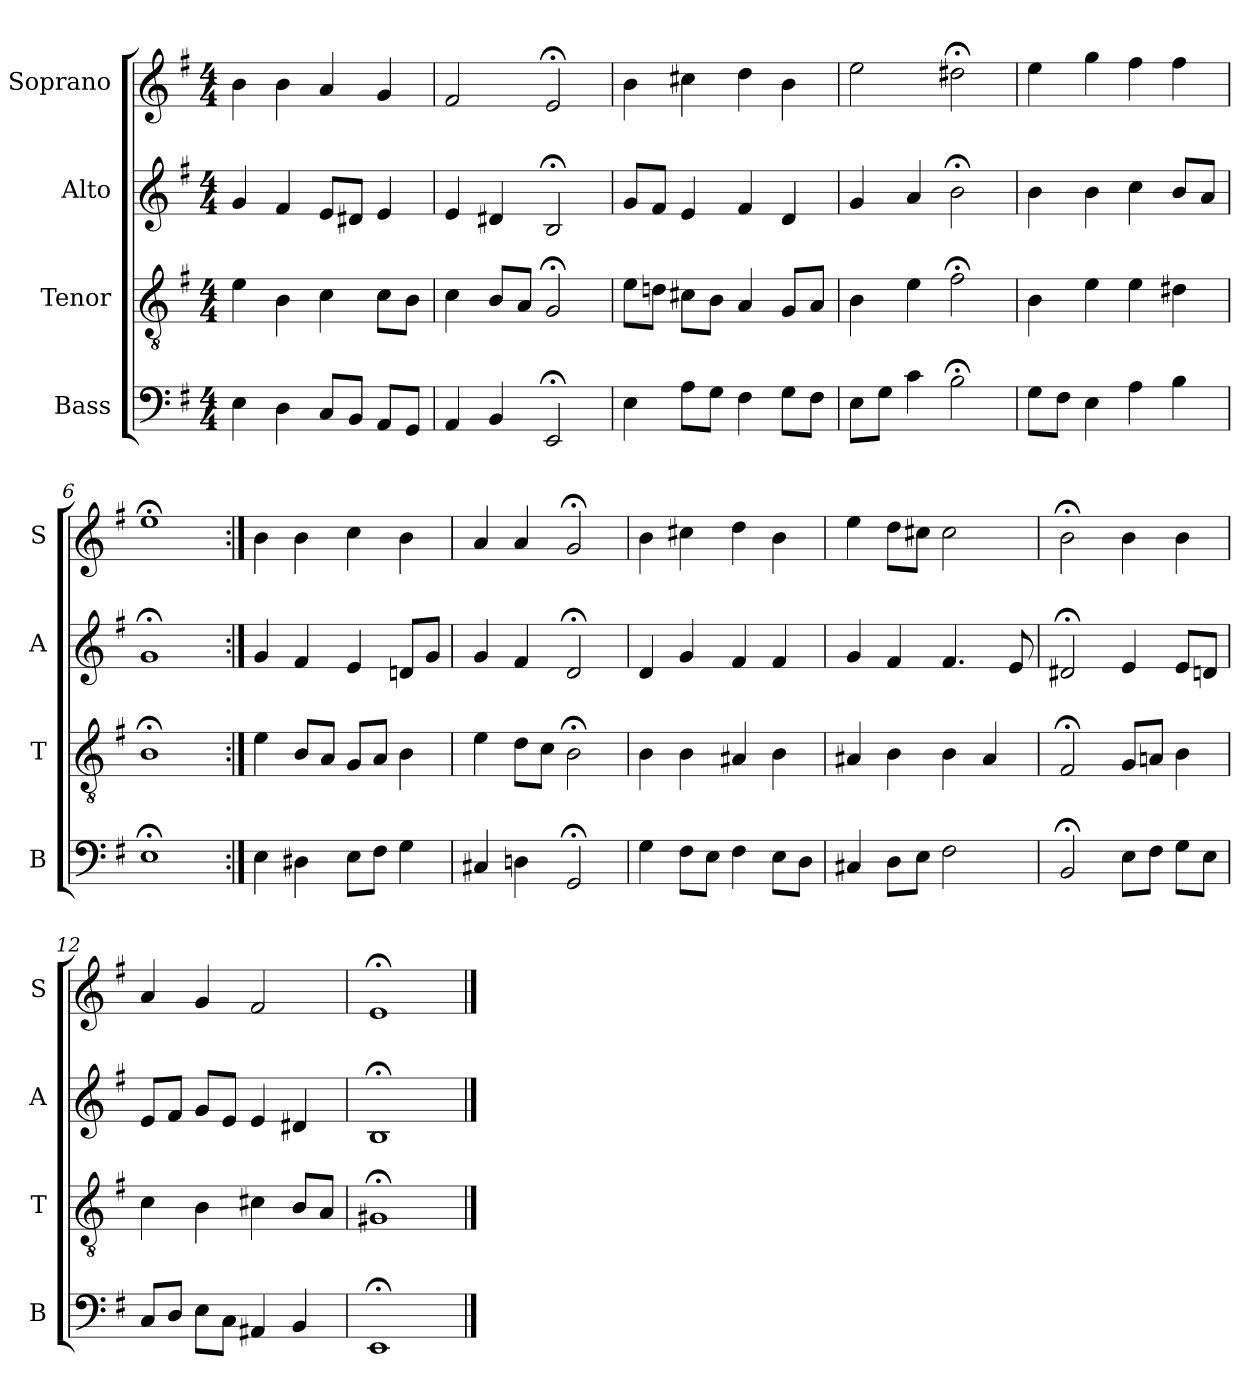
**kern	**kern	**kern	**kern
*part4	*part3	*part2	*part1
*staff4	*staff3	*staff2	*staff1
*I"Bass	*I"Tenor	*I"Alto	*I"Soprano
*I'B	*I'T	*I'A	*I'S
*clefF4	*clefGv2	*clefG2	*clefG2
*k[f#]	*k[f#]	*k[f#]	*k[f#]
*e:	*e:	*e:	*e:
*M4/4	*M4/4	*M4/4	*M4/4
*MM100	*MM100	*MM100	*MM100
=1	=1	=1	=1
4E	4e	4g	4b
4D	4B	4f#	4b
8CL	4c	8eL	4a
8BBJ	.	8d#XJ	.
8AAL	8cL	4e	4g
8GGJ	8BJ	.	.
=2	=2	=2	=2
4AA	4c	4e	2f#
4BB	8BL	4d#X	.
.	8AJ	.	.
2EE;<	2G;<	2B;<	2e;<
=3	=3	=3	=3
4E	8eL	8gL	4b
.	8dnJ	8f#J	.
8AL	8c#XL	4e	4cc#X
8GJ	8BJ	.	.
4F#	4A	4f#	4dd
8GL	8GL	4d	4b
8F#J	8AJ	.	.
=4	=4	=4	=4
8EL	4B	4g	2ee
8GJ	.	.	.
4c	4e	4a	.
2B;<	2f#;<	2b;<	2dd#X;<
=5	=5	=5	=5
8GL	4B	4b	4ee
8F#J	.	.	.
4E	4e	4b	4gg
4A	4e	4cc	4ff#
4B	4d#X	8bL	4ff#
.	.	8aJ	.
=6	=6	=6	=6
1E;<	1B;<	1g;<	1ee;<
=7:|!	=7:|!	=7:|!	=7:|!
4E	4e	4g	4b
4D#X	8BL	4f#	4b
.	8AJ	.	.
8EL	8GL	4e	4cc
8F#J	8AJ	.	.
4G	4B	8dnL	4b
.	.	8gJ	.
=8	=8	=8	=8
4C#X	4e	4g	4a
4Dn	8dL	4f#	4a
.	8cJ	.	.
2GG;<	2B;<	2d;<	2g;<
=9	=9	=9	=9
4G	4B	4d	4b
8F#L	4B	4g	4cc#X
8EJ	.	.	.
4F#	4A#X	4f#	4dd
8EL	4B	4f#	4b
8DJ	.	.	.
=10	=10	=10	=10
4C#X	4A#X	4g	4ee
8DL	4B	4f#	8ddL
8EJ	.	.	8cc#XJ
2F#	4B	4.f#	2cc#
.	4A#	.	.
.	.	8e	.
=11	=11	=11	=11
2BB;<	2F#;<	2d#X;<	2b;<
8EL	8GL	4e	4b
8F#J	8AnJ	.	.
8GL	4B	8eL	4b
8EJ	.	8dnJ	.
=12	=12	=12	=12
8CL	4c	8eL	4a
8DJ	.	8f#J	.
8EL	4B	8gL	4g
8CJ	.	8eJ	.
4AA#X	4c#X	4e	2f#
4BB	8BL	4d#X	.
.	8AJ	.	.
=13	=13	=13	=13
1EE;<	1G#X;<	1B;<	1e;<
==	==	==	==
*-	*-	*-	*-
